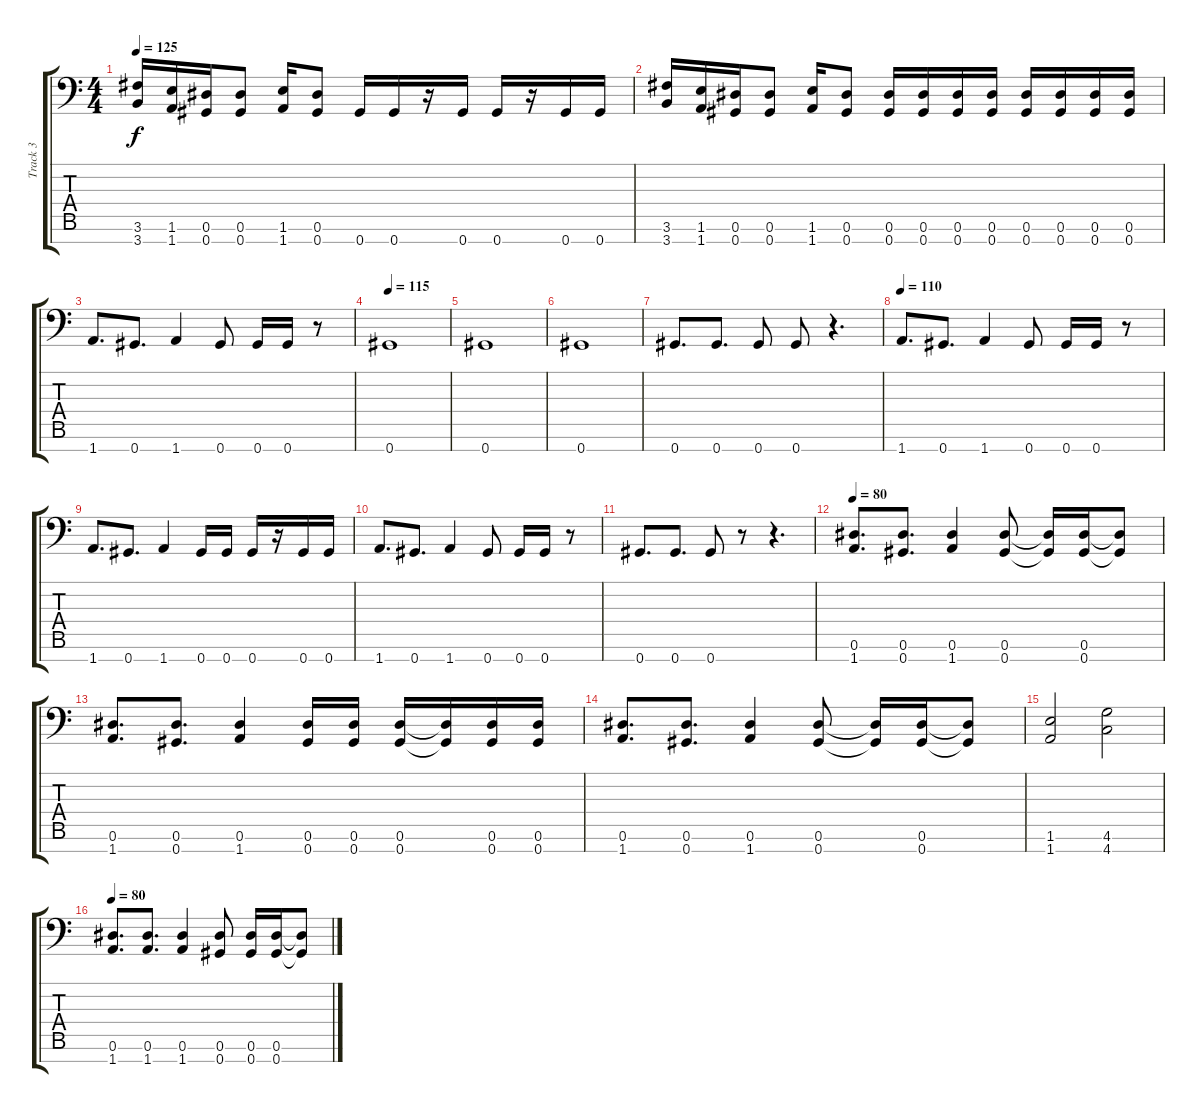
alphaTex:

\track ("Track 3" "Track 3") {instrument overdrivenguitar}
\staff {score tabs}
\tuning (Eb4 Bb3 Gb3 Db3 Ab2 Eb2 Ab1) {hide}
\ts (4 4)
\tempo 125
\clef f4
\ks c
(3.6 3.7).16{dy f} (1.6 1.7).16 (0.6 0.7).16 (0.6 0.7).8 (1.6 1.7).16 (0.6 0.7).8 0.7.16 0.7.16 r.16 0.7.16 0.7.16 r.16 0.7.16 0.7.16 |
(3.6 3.7).16 (1.6 1.7).16 (0.6 0.7).16 (0.6 0.7).8 (1.6 1.7).16 (0.6 0.7).8 (0.6 0.7).16 (0.6 0.7).16 (0.6 0.7).16 (0.6 0.7).16 (0.6 0.7).16 (0.6 0.7).16 (0.6 0.7).16 (0.6 0.7).16 |
1.7.8{d} 0.7.8{d} 1.7.4 0.7.8 0.7.16 0.7.16 r.8 |
\tempo 115
0.7.1 |
0.7.1 |
0.7.1 |
0.7.8{d} 0.7.8{d} 0.7.8 0.7.8 r.4{d} |
\tempo 110
1.7.8{d} 0.7.8{d} 1.7.4 0.7.8 0.7.16 0.7.16 r.8 |
1.7.8{d} 0.7.8{d} 1.7.4 0.7.16 0.7.16 0.7.16 r.16 0.7.16 0.7.16 |
1.7.8{d} 0.7.8{d} 1.7.4 0.7.8 0.7.16 0.7.16 r.8 |
0.7.8{d} 0.7.8{d} 0.7.8 r.8 r.4{d} |
\tempo 80
(0.6 1.7).8{d} (0.6 0.7).8{d} (0.6 1.7).4 (0.6 0.7).8 (0.6{t} 0.7{t}).16 (0.6 0.7).16 (0.6{t} 0.7{t}).8 |
(0.6 1.7).8{d} (0.6 0.7).8{d} (0.6 1.7).4 (0.6 0.7).16 (0.6 0.7).16 (0.6 0.7).16 (0.6{t} 0.7{t}).16 (0.6 0.7).16 (0.6 0.7).16 |
(0.6 1.7).8{d} (0.6 0.7).8{d} (0.6 1.7).4 (0.6 0.7).8 (0.6{t} 0.7{t}).16 (0.6 0.7).16 (0.6{t} 0.7{t}).8 |
(1.6 1.7).2 (4.6 4.7).2 |
\tempo 80
(0.6 1.7).8{d} (0.6 1.7).8{d} (0.6 1.7).4 (0.6 0.7).8 (0.6 0.7).16 (0.6 0.7).16 (0.6{t} 0.7{t}).8
